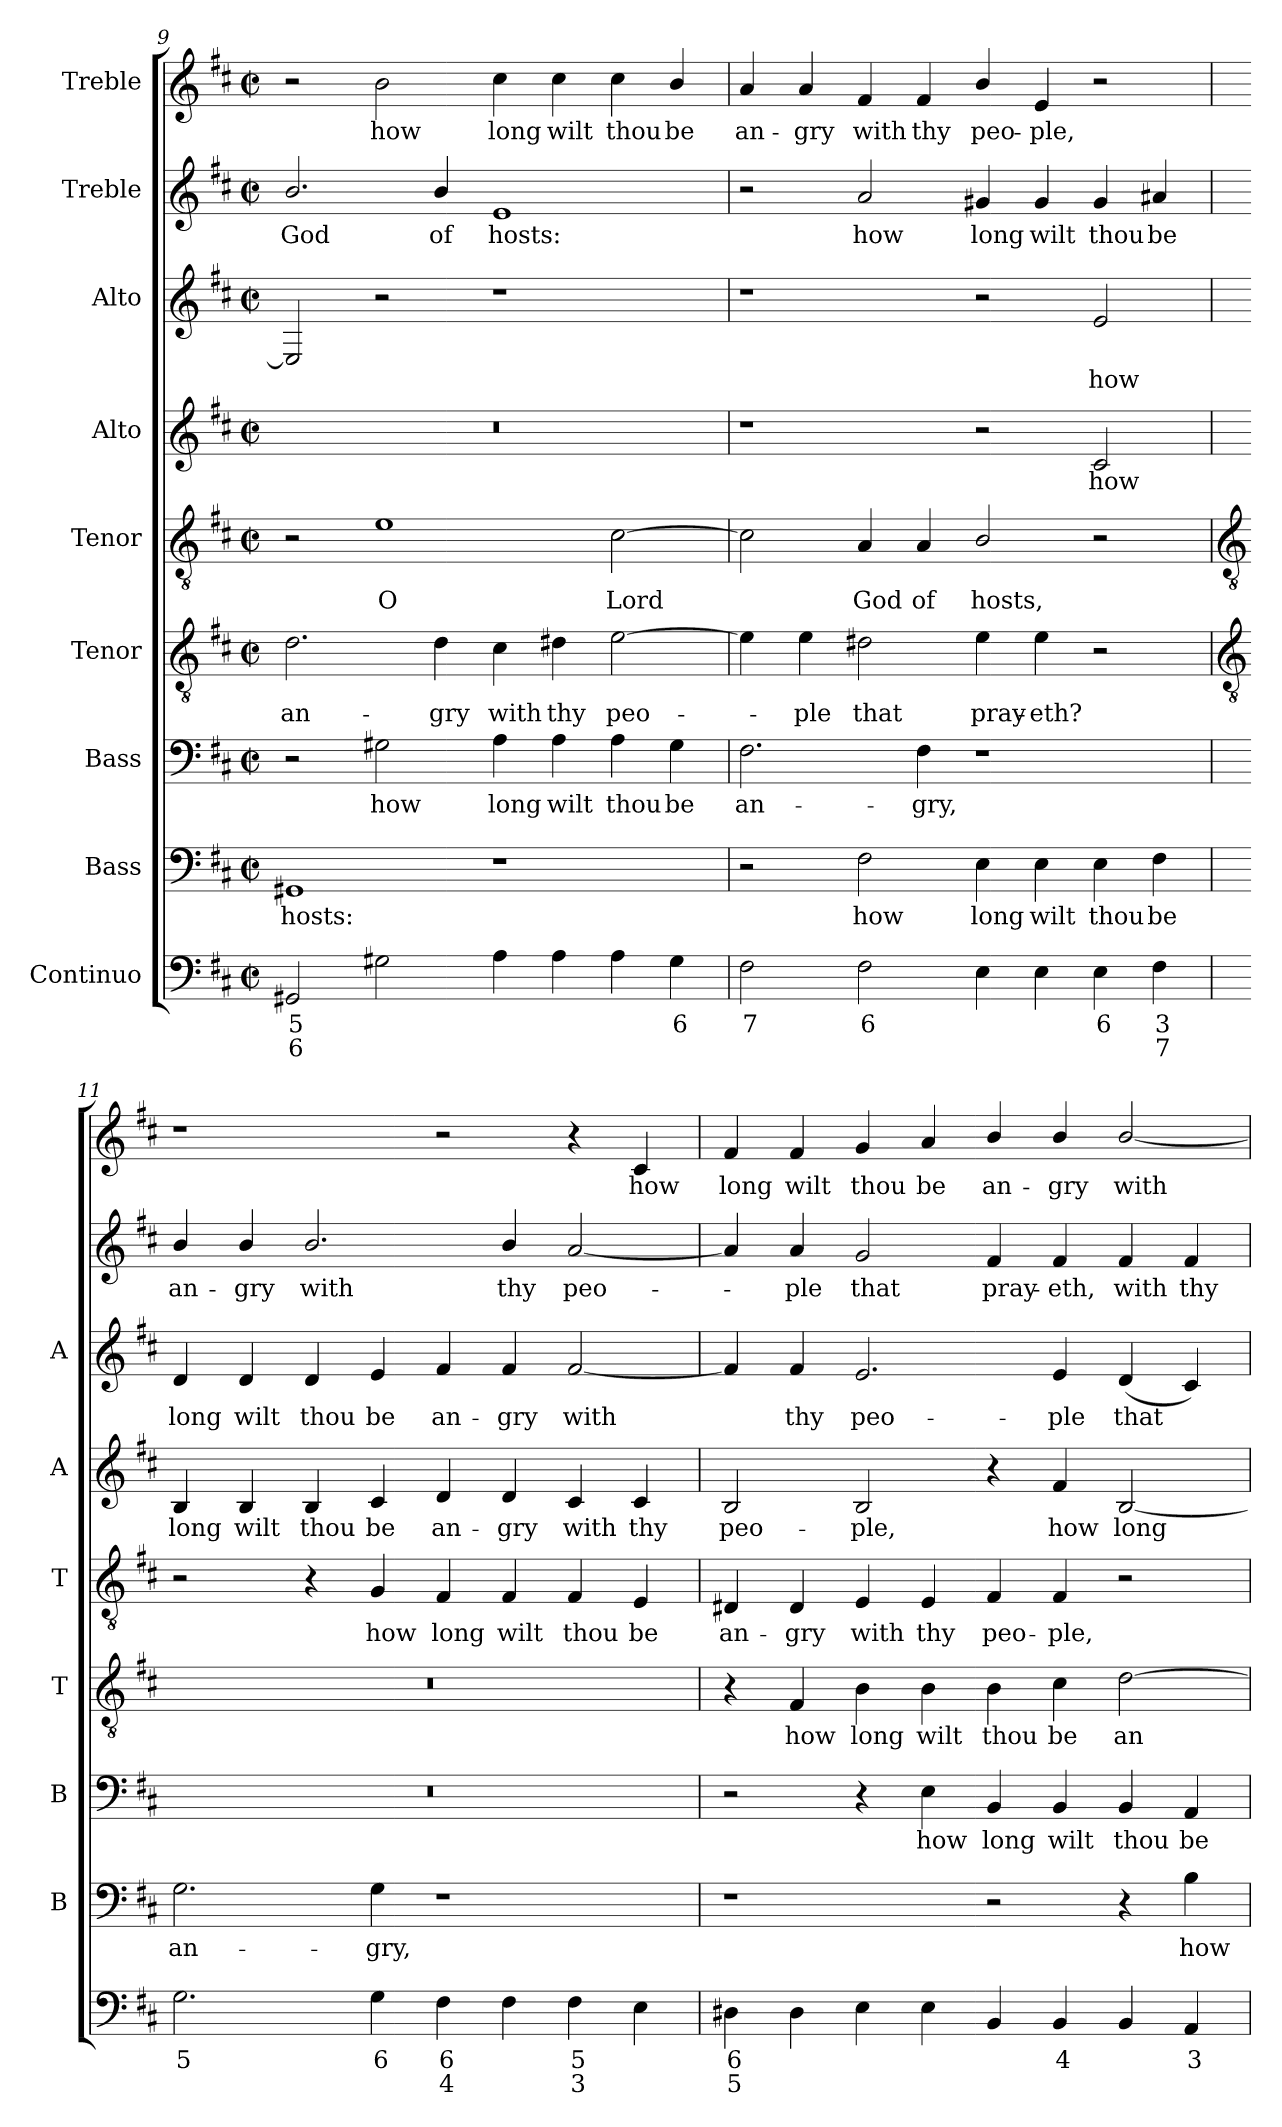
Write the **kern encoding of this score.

**kern	**text	**text	**kern	**text	**kern	**text	**kern	**text	**kern	**text	**kern	**text	**kern	**text	**kern	**text	**kern	**text
*part9	*part9	*part9	*part8	*part8	*part7	*part7	*part6	*part6	*part5	*part5	*part4	*part4	*part3	*part3	*part2	*part2	*part1	*part1
*staff9	*staff9	*staff9	*staff8	*staff8	*staff7	*staff7	*staff6	*staff6	*staff5	*staff5	*staff4	*staff4	*staff3	*staff3	*staff2	*staff2	*staff1	*staff1
*I"Continuo	*	*	*I"Bass	*	*I"Bass	*	*I"Tenor	*	*I"Tenor	*	*I"Alto	*	*I"Alto	*	*I"Treble	*	*I"Treble	*
*	*	*	*I'B	*	*I'B	*	*I'T	*	*I'T	*	*I'A	*	*I'A	*	*	*	*	*
*clefF4	*	*	*clefF4	*	*clefF4	*	*clefGv2	*	*clefGv2	*	*clefG2	*	*clefG2	*	*clefG2	*	*clefG2	*
*k[f#c#]	*	*	*k[f#c#]	*	*k[f#c#]	*	*k[f#c#]	*	*k[f#c#]	*	*k[f#c#]	*	*k[f#c#]	*	*k[f#c#]	*	*k[f#c#]	*
*D:	*	*	*D:	*	*D:	*	*D:	*	*D:	*	*D:	*	*D:	*	*D:	*	*D:	*
*M4/2	*	*	*M4/2	*	*M4/2	*	*M4/2	*	*M4/2	*	*M4/2	*	*M4/2	*	*M4/2	*	*M4/2	*
*met(c|)	*	*	*met(c|)	*	*met(c|)	*	*met(c|)	*	*met(c|)	*	*met(c|)	*	*met(c|)	*	*met(c|)	*	*met(c|)	*
=9	=9	=9	=9	=9	=9	=9	=9	=9	=9	=9	=9	=9	=9	=9	=9	=9	=9	=9
!	!LO:LY:b	!LO:LY:b	!	!LO:LY:b	!	!	!	!LO:LY:b	!	!	!	!	!	!	!	!LO:LY:b	!	!
2GG#X	5	6	1GG#X	hosts:	2r	.	2.d	an-	2r	.	0r	.	2E]	.	2.b/	God	2r	.
!	!	!	!	!	!	!LO:LY:b	!	!	!	!LO:LY:b	!	!	!	!	!	!	!	!LO:LY:b
2G#X	.	.	.	.	2G#X	how	.	.	1e	O	.	.	2r	.	.	.	2b	how
!	!	!	!	!	!	!	!	!LO:LY:b	!	!	!	!	!	!	!	!LO:LY:b	!	!
.	.	.	.	.	.	.	4d	-gry	.	.	.	.	.	.	4b/	of	.	.
!	!	!	!	!	!	!LO:LY:b	!	!LO:LY:b	!	!	!	!	!	!	!	!LO:LY:b	!	!LO:LY:b
4A	.	.	1r	.	4A	long	4c#	with	.	.	.	.	1r	.	1e	hosts:	4cc#	long
!	!	!	!	!	!	!LO:LY:b	!	!LO:LY:b	!	!	!	!	!	!	!	!	!	!LO:LY:b
4A	.	.	.	.	4A	wilt	4d#X	thy	.	.	.	.	.	.	.	.	4cc#	wilt
!	!	!	!	!	!	!LO:LY:b	!	!LO:LY:b	!	!LO:LY:b	!	!	!	!	!	!	!	!LO:LY:b
4A	.	.	.	.	4A	thou	[2e	peo-	[2c#	Lord	.	.	.	.	.	.	4cc#	thou
!	!LO:LY:b	!	!	!	!	!LO:LY:b	!	!	!	!	!	!	!	!	!	!	!	!LO:LY:b
4G#	6	.	.	.	4G#	be	.	.	.	.	.	.	.	.	.	.	4b/	be
=10	=10	=10	=10	=10	=10	=10	=10	=10	=10	=10	=10	=10	=10	=10	=10	=10	=10	=10
!	!LO:LY:b	!	!	!	!	!LO:LY:b	!	!	!	!	!	!	!	!	!	!	!	!LO:LY:b
2F#	7	.	2r	.	2.F#	an-	4e]	.	2c#]	.	1r	.	1r	.	2r	.	4a	an-
!	!	!	!	!	!	!	!	!LO:LY:b	!	!	!	!	!	!	!	!	!	!LO:LY:b
.	.	.	.	.	.	.	4e	ple	.	.	.	.	.	.	.	.	4a	-gry
!	!LO:LY:b	!	!	!LO:LY:b	!	!	!	!LO:LY:b	!	!LO:LY:b	!	!	!	!	!	!LO:LY:b	!	!LO:LY:b
2F#	6	.	2F#	how	.	.	2d#X	that	4A	God	.	.	.	.	2a	how	4f#	with
!	!	!	!	!	!	!LO:LY:b	!	!	!	!LO:LY:b	!	!	!	!	!	!	!	!LO:LY:b
.	.	.	.	.	4F#	-gry,	.	.	4A	of	.	.	.	.	.	.	4f#	thy
!	!	!	!	!LO:LY:b	!	!	!	!LO:LY:b	!	!LO:LY:b	!	!	!	!	!	!LO:LY:b	!	!LO:LY:b
4E	.	.	4E	long	1r	.	4e	pray-	2B/	hosts,	2r	.	2r	.	4g#X	long	4b/	peo-
!	!	!	!	!LO:LY:b	!	!	!	!LO:LY:b	!	!	!	!	!	!	!	!LO:LY:b	!	!LO:LY:b
4E	.	.	4E	wilt	.	.	4e	-eth?	.	.	.	.	.	.	4g#	wilt	4e	-ple,
!	!LO:LY:b	!	!	!LO:LY:b	!	!	!	!	!	!	!	!LO:LY:b	!	!LO:LY:b	!	!LO:LY:b	!	!
4E	6	.	4E	thou	.	.	2r	.	2r	.	2c#	how	2e	how	4g#	thou	2r	.
!	!LO:LY:b	!LO:LY:b	!	!LO:LY:b	!	!	!	!	!	!	!	!	!	!	!	!LO:LY:b	!	!
4F#	3	7	4F#	be	.	.	.	.	.	.	.	.	.	.	4a#X	be	.	.
!!LO:LB:g=z
=11	=11	=11	=11	=11	=11	=11	=11	=11	=11	=11	=11	=11	=11	=11	=11	=11	=11	=11
*	*	*	*	*	*	*	*clefGv2	*	*clefGv2	*	*	*	*	*	*	*	*	*
!	!LO:LY:b	!	!	!LO:LY:b	!	!	!	!	!	!	!	!LO:LY:b	!	!LO:LY:b	!	!LO:LY:b	!	!
2.G	5	.	2.G	an-	0r	.	0r	.	2r	.	4B	long	4d	long	4b/	an-	1r	.
!	!	!	!	!	!	!	!	!	!	!	!	!LO:LY:b	!	!LO:LY:b	!	!LO:LY:b	!	!
.	.	.	.	.	.	.	.	.	.	.	4B	wilt	4d	wilt	4b/	-gry	.	.
!	!	!	!	!	!	!	!	!	!	!	!	!LO:LY:b	!	!LO:LY:b	!	!LO:LY:b	!	!
.	.	.	.	.	.	.	.	.	4r	.	4B	thou	4d	thou	2.b/	with	.	.
!	!LO:LY:b	!	!	!LO:LY:b	!	!	!	!	!	!LO:LY:b	!	!LO:LY:b	!	!LO:LY:b	!	!	!	!
4G	6	.	4G	-gry,	.	.	.	.	4G	how	4c#	be	4e	be	.	.	.	.
!	!LO:LY:b	!LO:LY:b	!	!	!	!	!	!	!	!LO:LY:b	!	!LO:LY:b	!	!LO:LY:b	!	!	!	!
4F#	6	4	1r	.	.	.	.	.	4F#	long	4d	an-	4f#	an-	.	.	2r	.
!	!	!	!	!	!	!	!	!	!	!LO:LY:b	!	!LO:LY:b	!	!LO:LY:b	!	!LO:LY:b	!	!
4F#	.	.	.	.	.	.	.	.	4F#	wilt	4d	-gry	4f#	-gry	4b/	thy	.	.
!	!LO:LY:b	!LO:LY:b	!	!	!	!	!	!	!	!LO:LY:b	!	!LO:LY:b	!	!LO:LY:b	!	!LO:LY:b	!	!
4F#	5	3	.	.	.	.	.	.	4F#	thou	4c#	with	[2f#	with	[2a	peo-	4r	.
!	!	!	!	!	!	!	!	!	!	!LO:LY:b	!	!LO:LY:b	!	!	!	!	!	!LO:LY:b
4E	.	.	.	.	.	.	.	.	4E	be	4c#	thy	.	.	.	.	4c#	how
=12	=12	=12	=12	=12	=12	=12	=12	=12	=12	=12	=12	=12	=12	=12	=12	=12	=12	=12
!	!LO:LY:b	!LO:LY:b	!	!	!	!	!	!	!	!LO:LY:b	!	!LO:LY:b	!	!	!	!	!	!LO:LY:b
4D#X	6	5	1r	.	2r	.	4r	.	4D#X	an-	2B	peo-	4f#]	.	4a]	.	4f#	long
!	!	!	!	!	!	!	!	!LO:LY:b	!	!LO:LY:b	!	!	!	!LO:LY:b	!	!LO:LY:b	!	!LO:LY:b
4D#	.	.	.	.	.	.	4F#	how	4D#	-gry	.	.	4f#	thy	4a	ple	4f#	wilt
!	!	!	!	!	!	!	!	!LO:LY:b	!	!LO:LY:b	!	!LO:LY:b	!	!LO:LY:b	!	!LO:LY:b	!	!LO:LY:b
4E	.	.	.	.	4r	.	4B	long	4E	with	2B	-ple,	2.e	peo-	2g	that	4g	thou
!	!	!	!	!	!	!LO:LY:b	!	!LO:LY:b	!	!LO:LY:b	!	!	!	!	!	!	!	!LO:LY:b
4E	.	.	.	.	4E	how	4B	wilt	4E	thy	.	.	.	.	.	.	4a	be
!	!	!	!	!	!	!LO:LY:b	!	!LO:LY:b	!	!LO:LY:b	!	!	!	!	!	!LO:LY:b	!	!LO:LY:b
4BB	.	.	2r	.	4BB	long	4B	thou	4F#	peo-	4r	.	.	.	4f#	pray-	4b/	an-
!	!LO:LY:b	!	!	!	!	!LO:LY:b	!	!LO:LY:b	!	!LO:LY:b	!	!LO:LY:b	!	!LO:LY:b	!	!LO:LY:b	!	!LO:LY:b
4BB	4	.	.	.	4BB	wilt	4c#	be	4F#	-ple,	4f#	how	4e	-ple	4f#	-eth,	4b/	-gry
!	!	!	!	!	!	!LO:LY:b	!	!LO:LY:b	!	!	!	!LO:LY:b	!	!LO:LY:b	!	!LO:LY:b	!	!LO:LY:b
4BB	.	.	4r	.	4BB	thou	[2d	an-	2r	.	[2B	long	(<4d	that	4f#	with	[2b/	with
!	!LO:LY:b	!	!	!LO:LY:b	!	!LO:LY:b	!	!	!	!	!	!	!	!	!	!LO:LY:b	!	!
4AA	3	.	4B	how	4AA	be	.	.	.	.	.	.	4c#)	.	4f#	thy	.	.
=	=	=	=	=	=	=	=	=	=	=	=	=	=	=	=	=	=	=
*-	*-	*-	*-	*-	*-	*-	*-	*-	*-	*-	*-	*-	*-	*-	*-	*-	*-	*-
